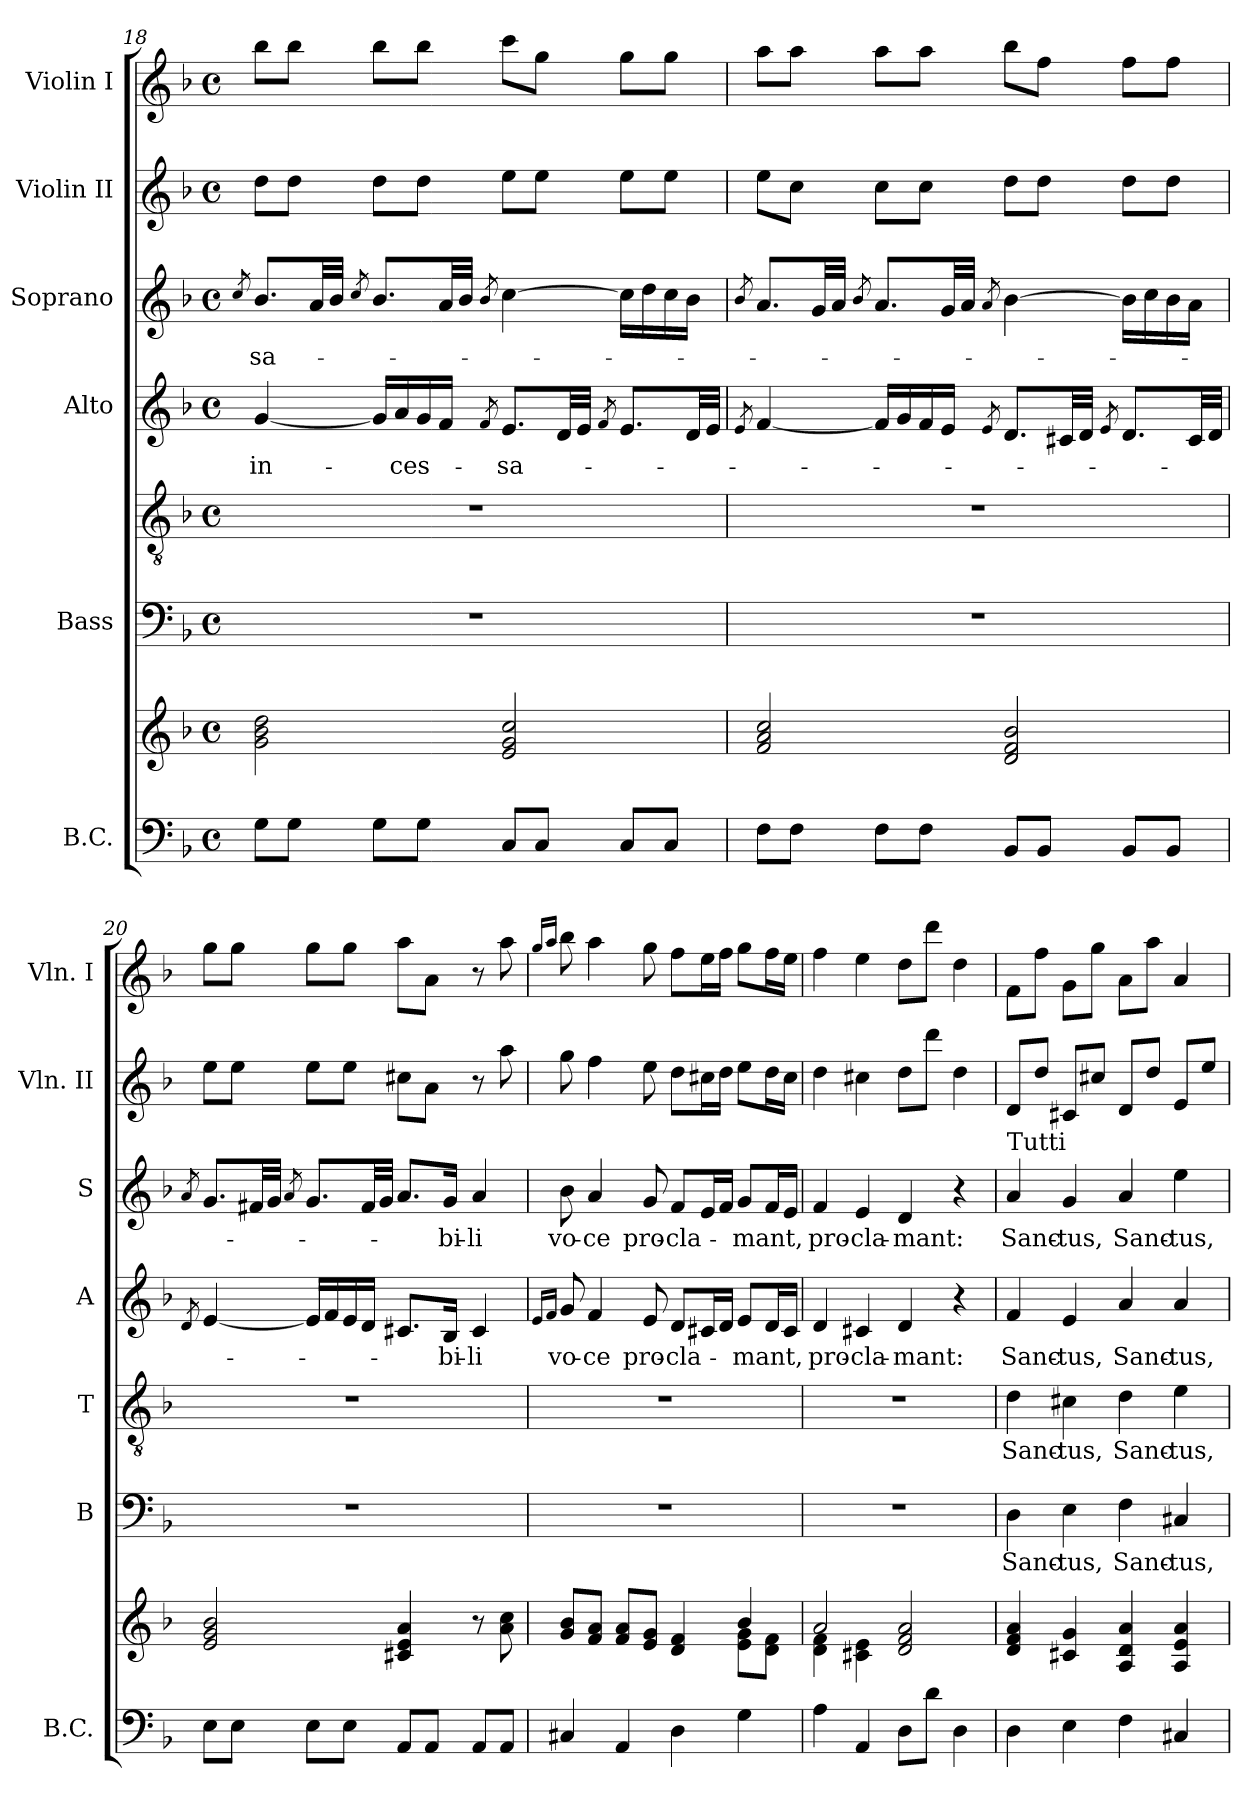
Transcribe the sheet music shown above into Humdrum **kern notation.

**kern	**kern	**kern	**text	**kern	**text	**kern	**text	**kern	**text	**kern	**kern
*part7	*part7	*part6	*part6	*part5	*part5	*part4	*part4	*part3	*part3	*part2	*part1
*staff8	*staff7	*staff6	*staff6	*staff5	*staff5	*staff4	*staff4	*staff3	*staff3	*staff2	*staff1
*I"B.C.	*	*I"Bass	*	*	*	*I"Alto	*	*I"Soprano	*	*I"Violin II	*I"Violin I
*I'B.C.	*	*I'B	*	*I'T	*	*I'A	*	*I'S	*	*I'Vln. II	*I'Vln. I
*clefF4	*clefG2	*clefF4	*	*clefGv2	*	*clefG2	*	*clefG2	*	*clefG2	*clefG2
*k[b-]	*k[b-]	*k[b-]	*	*k[b-]	*	*k[b-]	*	*k[b-]	*	*k[b-]	*k[b-]
*F:	*F:	*F:	*	*F:	*	*F:	*	*F:	*	*F:	*F:
*M4/4	*M4/4	*M4/4	*	*M4/4	*	*M4/4	*	*M4/4	*	*M4/4	*M4/4
*met(c)	*met(c)	*met(c)	*	*met(c)	*	*met(c)	*	*met(c)	*	*met(c)	*met(c)
=18	=18	=18	=18	=18	=18	=18	=18	=18	=18	=18	=18
.	.	.	.	.	.	.	.	8qcc/	.	.	.
!	!	!	!	!	!	!	!LO:LY:b	!	!LO:LY:b	!	!
8G\L	2g\ 2b-\ 2dd\	1r	.	1r	.	[4g/	in-	8.b-/L	-sa-	8dd\L	8bb-\L
8G\J	.	.	.	.	.	.	.	.	.	8dd\J	8bb-\J
.	.	.	.	.	.	.	.	32a/LL	.	.	.
.	.	.	.	.	.	.	.	32b-/JJJ	.	.	.
.	.	.	.	.	.	.	.	8qcc/	.	.	.
8G\L	.	.	.	.	.	16g/LL]	.	8.b-/L	.	8dd\L	8bb-\L
!	!	!	!	!	!	!	!LO:LY:b	!	!	!	!
.	.	.	.	.	.	16a/	-ces-	.	.	.	.
8G\J	.	.	.	.	.	16g/	.	.	.	8dd\J	8bb-\J
.	.	.	.	.	.	16f/JJ	.	32a/LL	.	.	.
.	.	.	.	.	.	.	.	32b-/JJJ	.	.	.
.	.	.	.	.	.	8qf/	.	8qb-/	.	.	.
!	!	!	!	!	!	!	!LO:LY:b	!	!	!	!
8C/L	2e/ 2g/ 2cc/	.	.	.	.	8.e/L	-sa-	[4cc\	.	8ee\L	8ccc\L
8C/J	.	.	.	.	.	.	.	.	.	8ee\J	8gg\J
.	.	.	.	.	.	32d/LL	.	.	.	.	.
.	.	.	.	.	.	32e/JJJ	.	.	.	.	.
.	.	.	.	.	.	8qf/	.	.	.	.	.
8C/L	.	.	.	.	.	8.e/L	.	16cc\LL]	.	8ee\L	8gg\L
.	.	.	.	.	.	.	.	16dd\	.	.	.
8C/J	.	.	.	.	.	.	.	16cc\	.	8ee\J	8gg\J
.	.	.	.	.	.	32d/LL	.	16b-\JJ	.	.	.
.	.	.	.	.	.	32e/JJJ	.	.	.	.	.
!!LO:LB:g=z
=19	=19	=19	=19	=19	=19	=19	=19	=19	=19	=19	=19
.	.	.	.	.	.	8qe/	.	8qb-/	.	.	.
8F\L	2f/ 2a/ 2cc/	1r	.	1r	.	[4f/	.	8.a/L	.	8ee\L	8aa\L
8F\J	.	.	.	.	.	.	.	.	.	8cc\J	8aa\J
.	.	.	.	.	.	.	.	32g/LL	.	.	.
.	.	.	.	.	.	.	.	32a/JJJ	.	.	.
.	.	.	.	.	.	.	.	8qb-/	.	.	.
8F\L	.	.	.	.	.	16f/LL]	.	8.a/L	.	8cc\L	8aa\L
.	.	.	.	.	.	16g/	.	.	.	.	.
8F\J	.	.	.	.	.	16f/	.	.	.	8cc\J	8aa\J
.	.	.	.	.	.	16e/JJ	.	32g/LL	.	.	.
.	.	.	.	.	.	.	.	32a/JJJ	.	.	.
.	.	.	.	.	.	8qe/	.	8qa/	.	.	.
8BB-/L	2d/ 2f/ 2b-/	.	.	.	.	8.d/L	.	[4b-\	.	8dd\L	8bb-\L
8BB-/J	.	.	.	.	.	.	.	.	.	8dd\J	8ff\J
.	.	.	.	.	.	32c#X/LL	.	.	.	.	.
.	.	.	.	.	.	32d/JJJ	.	.	.	.	.
.	.	.	.	.	.	8qe/	.	.	.	.	.
8BB-/L	.	.	.	.	.	8.d/L	.	16b-\LL]	.	8dd\L	8ff\L
.	.	.	.	.	.	.	.	16cc\	.	.	.
8BB-/J	.	.	.	.	.	.	.	16b-\	.	8dd\J	8ff\J
.	.	.	.	.	.	32c#/LL	.	16a\JJ	.	.	.
.	.	.	.	.	.	32d/JJJ	.	.	.	.	.
=20	=20	=20	=20	=20	=20	=20	=20	=20	=20	=20	=20
.	.	.	.	.	.	8qd/	.	8qa/	.	.	.
8E\L	2e/ 2g/ 2b-/	1r	.	1r	.	[4e/	.	8.g/L	.	8ee\L	8gg\L
8E\J	.	.	.	.	.	.	.	.	.	8ee\J	8gg\J
.	.	.	.	.	.	.	.	32f#X/LL	.	.	.
.	.	.	.	.	.	.	.	32g/JJJ	.	.	.
.	.	.	.	.	.	.	.	8qa/	.	.	.
8E\L	.	.	.	.	.	16e/LL]	.	8.g/L	.	8ee\L	8gg\L
.	.	.	.	.	.	16f/	.	.	.	.	.
8E\J	.	.	.	.	.	16e/	.	.	.	8ee\J	8gg\J
.	.	.	.	.	.	16d/JJ	.	32f#/LL	.	.	.
.	.	.	.	.	.	.	.	32g/JJJ	.	.	.
8AA/L	4c#X/ 4e/ 4a/	.	.	.	.	8.c#X/L	.	8.a/L	.	8cc#X\L	8aa\L
8AA/J	.	.	.	.	.	.	.	.	.	8a\J	8a\J
!	!	!	!	!	!	!	!LO:LY:b	!	!LO:LY:b	!	!
.	.	.	.	.	.	16B-/Jk	-bi-	16g/Jk	-bi-	.	.
!	!	!	!	!	!	!	!LO:LY:b	!	!LO:LY:b	!	!
8AA/L	8r	.	.	.	.	4c#/	-li	4a/	-li	8r	8r
8AA/J	8a\ 8cc\	.	.	.	.	.	.	.	.	8aa\	8aa\
=21	=21	=21	=21	=21	=21	=21	=21	=21	=21	=21	=21
.	.	.	.	.	.	16qe/LL	.	.	.	.	16qgg/LL
.	.	.	.	.	.	16qf/JJ	.	.	.	.	16qaa/JJ
*	*^	*	*	*	*	*	*	*	*	*	*
!	!	!	!	!	!	!	!	!LO:LY:b	!	!LO:LY:b	!	!
4C#X/	8g/ 8b-/L	2.ryy	1r	.	1r	.	8g/	vo-	8b-\	vo-	8gg\	8bb-\
!	!	!	!	!	!	!	!	!LO:LY:b	!	!LO:LY:b	!	!
.	8f/ 8a/J	.	.	.	.	.	4f/	-ce	4a/	-ce	4ff\	4aa\
4AA/	8f/ 8a/L	.	.	.	.	.	.	.	.	.	.	.
!	!	!	!	!	!	!	!	!LO:LY:b	!	!LO:LY:b	!	!
.	8e/ 8g/J	.	.	.	.	.	8e/	pro-	8g/	pro-	8ee\	8gg\
!	!	!	!	!	!	!	!	!LO:LY:b	!	!LO:LY:b	!	!
4D\	4d/ 4f/	.	.	.	.	.	8d/L	-cla-	8f/L	-cla-	8dd\L	8ff\L
.	.	.	.	.	.	.	16c#X/L	.	16e/L	.	16cc#X\L	16ee\L
.	.	.	.	.	.	.	16d/JJ	.	16f/JJ	.	16dd\JJ	16ff\JJ
!	!	!	!	!	!	!	!	!LO:LY:b	!	!LO:LY:b	!	!
4G\	4b-/	8e\ 8g\L	.	.	.	.	8e/L	-mant,	8g/L	-mant,	8ee\L	8gg\L
.	.	8d\ 8f\J	.	.	.	.	16d/L	.	16f/L	.	16dd\L	16ff\L
.	.	.	.	.	.	.	16c#/JJ	.	16e/JJ	.	16cc#\JJ	16ee\JJ
=22	=22	=22	=22	=22	=22	=22	=22	=22	=22	=22	=22	=22
!	!	!	!	!	!	!	!	!LO:LY:b	!	!LO:LY:b	!	!
4A\	2a/	4d\ 4f\	1r	.	1r	.	4d/	pro-	4f/	pro-	4dd\	4ff\
!	!	!	!	!	!	!	!	!LO:LY:b	!	!LO:LY:b	!	!
4AA/	.	4c#X\ 4e\	.	.	.	.	4c#X/	-cla-	4e/	-cla-	4cc#X\	4ee\
!	!	!	!	!	!	!	!	!LO:LY:b	!	!LO:LY:b	!	!
8D\L	2d/ 2f/ 2a/	2ryy	.	.	.	.	4d/	-mant:	4d/	-mant:	8dd\L	8dd\L
8d\J	.	.	.	.	.	.	.	.	.	.	8ddd\J	8ddd\J
4D\	.	.	.	.	.	.	4r	.	4r	.	4dd\	4dd\
*	*v	*v	*	*	*	*	*	*	*	*	*	*
!!LO:PB:g=z
=23	=23	=23	=23	=23	=23	=23	=23	=23	=23	=23	=23
!	!	!	!	!	!	!	!	!LO:TX:a:t=Tutti	!	!	!
!	!	!	!LO:LY:b	!	!LO:LY:b	!	!LO:LY:b	!	!LO:LY:b	!	!
4D\	4d/ 4f/ 4a/	4D\	Sanc-	4d\	Sanc-	4f/	Sanc-	4a/	Sanc-	8d/L	8f\L
.	.	.	.	.	.	.	.	.	.	8dd/J	8ff\J
!	!	!	!LO:LY:b	!	!LO:LY:b	!	!LO:LY:b	!	!LO:LY:b	!	!
4E\	4c#X/ 4g/	4E\	-tus,	4c#X\	-tus,	4e/	-tus,	4g/	-tus,	8c#X/L	8g\L
.	.	.	.	.	.	.	.	.	.	8cc#X/J	8gg\J
!	!	!	!LO:LY:b	!	!LO:LY:b	!	!LO:LY:b	!	!LO:LY:b	!	!
4F\	4A/ 4d/ 4a/	4F\	Sanc-	4d\	Sanc-	4a/	Sanc-	4a/	Sanc-	8d/L	8a\L
.	.	.	.	.	.	.	.	.	.	8dd/J	8aa\J
!	!	!	!LO:LY:b	!	!LO:LY:b	!	!LO:LY:b	!	!LO:LY:b	!	!
4C#X/	4A/ 4e/ 4a/	4C#X/	-tus,	4e\	-tus,	4a/	-tus,	4ee\	-tus,	8e/L	4a/
.	.	.	.	.	.	.	.	.	.	8ee/J	.
=	=	=	=	=	=	=	=	=	=	=	=
*-	*-	*-	*-	*-	*-	*-	*-	*-	*-	*-	*-
